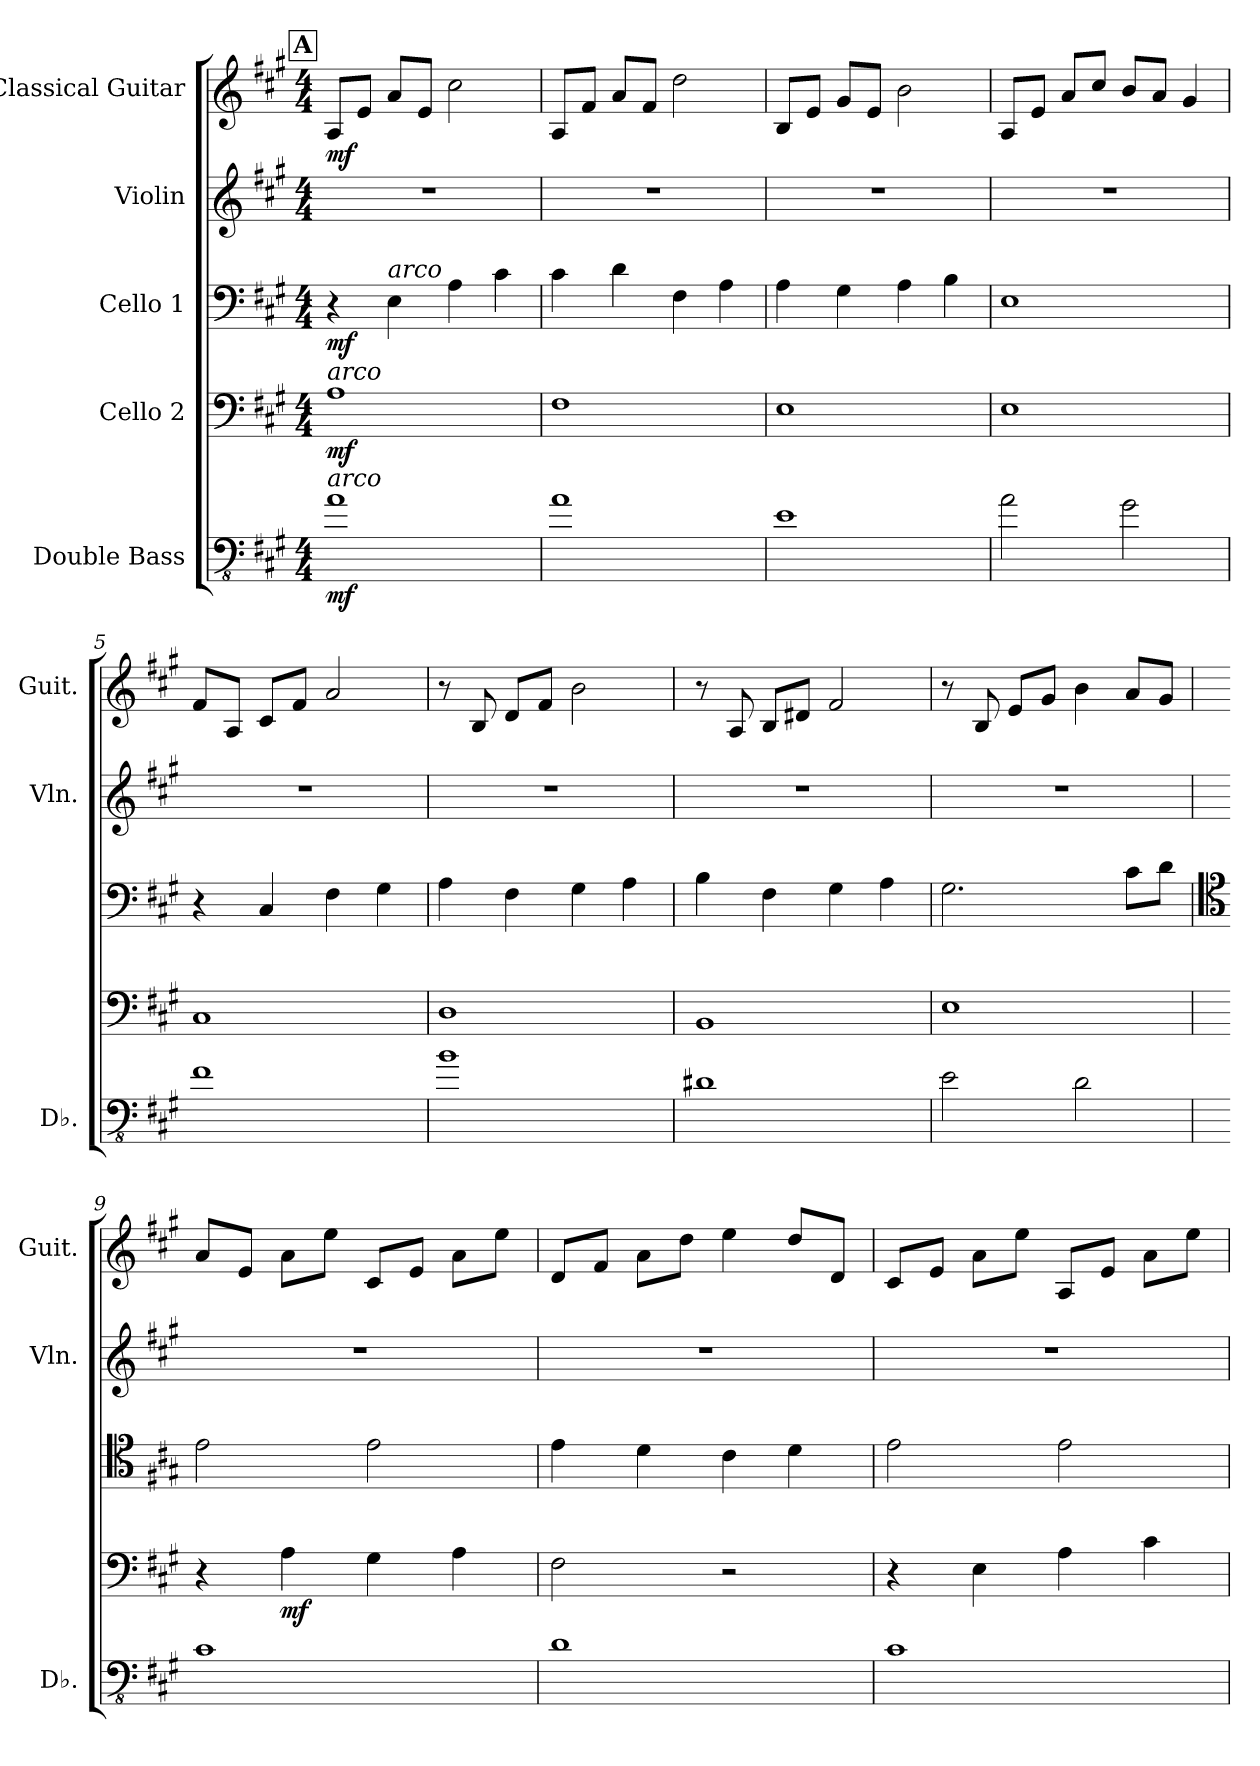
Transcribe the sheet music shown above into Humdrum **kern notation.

**kern	**dynam	**kern	**dynam	**kern	**dynam	**kern	**kern	**dynam
*part5	*part5	*part4	*part4	*part3	*part3	*part2	*part1	*part1
*staff5	*staff5	*staff4	*staff4	*staff3	*staff3	*staff2	*staff1	*staff1
*I"Double Bass	*	*I"Cello 2	*	*I"Cello 1	*	*I"Violin	*I"Classical Guitar	*
*I'Db.	*	*	*	*	*	*I'Vln.	*I'Guit.	*
*clefFv4	*	*clefF4	*	*clefF4	*	*clefG2	*clefG2	*
*ITrd7c12	*	*	*	*	*	*	*ITrd7c12	*
*k[f#c#g#]	*	*k[f#c#g#]	*	*k[f#c#g#]	*	*k[f#c#g#]	*k[f#c#g#]	*
*M4/4	*	*M4/4	*	*M4/4	*	*M4/4	*M4/4	*
*MM80	*	*MM80	*	*MM80	*	*MM80	*MM80	*
!!LO:REH:place=s1:a:B:fs=12:t=A
=1	=1	=1	=1	=1	=1	=1	=1	=1
!	!	!LO:TX:a:i:t=arco	!	!	!	!	!	!
!LO:TX:a:i:t=arco	!	!	!	!	!	!	!	!
!	!LO:DY:b	!	!LO:DY:b	!	!LO:DY:b	!	!	!LO:DY:b
1AA	mf	1A	mf	4r	mf	1r	8AA/L	mf
.	.	.	.	.	.	.	8E/J	.
!	!	!	!	!LO:TX:a:i:t=arco	!	!	!	!
.	.	.	.	4E\	.	.	8A/L	.
.	.	.	.	.	.	.	8E/J	.
.	.	.	.	4A\	.	.	2c#\	.
.	.	.	.	4c#\	.	.	.	.
=2	=2	=2	=2	=2	=2	=2	=2	=2
1AA	.	1F#	.	4c#\	.	1r	8AA/L	.
.	.	.	.	.	.	.	8F#/J	.
.	.	.	.	4d\	.	.	8A/L	.
.	.	.	.	.	.	.	8F#/J	.
.	.	.	.	4F#\	.	.	2d\	.
.	.	.	.	4A\	.	.	.	.
=3	=3	=3	=3	=3	=3	=3	=3	=3
1EE	.	1E	.	4A\	.	1r	8BB/L	.
.	.	.	.	.	.	.	8E/J	.
.	.	.	.	4G#\	.	.	8G#/L	.
.	.	.	.	.	.	.	8E/J	.
.	.	.	.	4A\	.	.	2B\	.
.	.	.	.	4B\	.	.	.	.
=4	=4	=4	=4	=4	=4	=4	=4	=4
2AA\	.	1E	.	1E	.	1r	8AA/L	.
.	.	.	.	.	.	.	8E/J	.
.	.	.	.	.	.	.	8A/L	.
.	.	.	.	.	.	.	8c#/J	.
2GG#\	.	.	.	.	.	.	8B/L	.
.	.	.	.	.	.	.	8A/J	.
.	.	.	.	.	.	.	4G#/	.
=5	=5	=5	=5	=5	=5	=5	=5	=5
1FF#	.	1C#	.	4r	.	1r	8F#/L	.
.	.	.	.	.	.	.	8AA/J	.
.	.	.	.	4C#/	.	.	8C#/L	.
.	.	.	.	.	.	.	8F#/J	.
.	.	.	.	4F#\	.	.	2A/	.
.	.	.	.	4G#\	.	.	.	.
!!LO:LB:g=z
=6	=6	=6	=6	=6	=6	=6	=6	=6
1BB	.	1D	.	4A\	.	1r	8r	.
.	.	.	.	.	.	.	8BB/	.
.	.	.	.	4F#\	.	.	8D/L	.
.	.	.	.	.	.	.	8F#/J	.
.	.	.	.	4G#\	.	.	2B\	.
.	.	.	.	4A\	.	.	.	.
=7	=7	=7	=7	=7	=7	=7	=7	=7
1DD#X	.	1BB	.	4B\	.	1r	8r	.
.	.	.	.	.	.	.	8AA/	.
.	.	.	.	4F#\	.	.	8BB/L	.
.	.	.	.	.	.	.	8D#X/J	.
.	.	.	.	4G#\	.	.	2F#/	.
.	.	.	.	4A\	.	.	.	.
=8	=8	=8	=8	=8	=8	=8	=8	=8
2EE\	.	1E	.	2.G#\	.	1r	8r	.
.	.	.	.	.	.	.	8BB/	.
.	.	.	.	.	.	.	8E/L	.
.	.	.	.	.	.	.	8G#/J	.
2DD\	.	.	.	.	.	.	4B\	.
.	.	.	.	8c#\L	.	.	8A/L	.
.	.	.	.	8d\J	.	.	8G#/J	.
=9	=9	=9	=9	=9	=9	=9	=9	=9
*	*	*	*	*clefC4	*	*	*	*
1CC#	.	4r	.	2e\	.	1r	8A/L	.
.	.	.	.	.	.	.	8E/J	.
!	!	!	!LO:DY:b	!	!	!	!	!
.	.	4A\	mf	.	.	.	8A\L	.
.	.	.	.	.	.	.	8e\J	.
.	.	4G#\	.	2e\	.	.	8C#/L	.
.	.	.	.	.	.	.	8E/J	.
.	.	4A\	.	.	.	.	8A\L	.
.	.	.	.	.	.	.	8e\J	.
=10	=10	=10	=10	=10	=10	=10	=10	=10
1DD	.	2F#\	.	4e\	.	1r	8D/L	.
.	.	.	.	.	.	.	8F#/J	.
.	.	.	.	4d\	.	.	8A\L	.
.	.	.	.	.	.	.	8d\J	.
.	.	2r	.	4c#\	.	.	4e\	.
.	.	.	.	4d\	.	.	8d/L	.
.	.	.	.	.	.	.	8D/J	.
!!LO:PB:g=z
=11	=11	=11	=11	=11	=11	=11	=11	=11
1CC#	.	4r	.	2e\	.	1r	8C#/L	.
.	.	.	.	.	.	.	8E/J	.
.	.	4E\	.	.	.	.	8A\L	.
.	.	.	.	.	.	.	8e\J	.
.	.	4A\	.	2e\	.	.	8AA/L	.
.	.	.	.	.	.	.	8E/J	.
.	.	4c#\	.	.	.	.	8A\L	.
.	.	.	.	.	.	.	8e\J	.
=	=	=	=	=	=	=	=	=
*-	*-	*-	*-	*-	*-	*-	*-	*-
